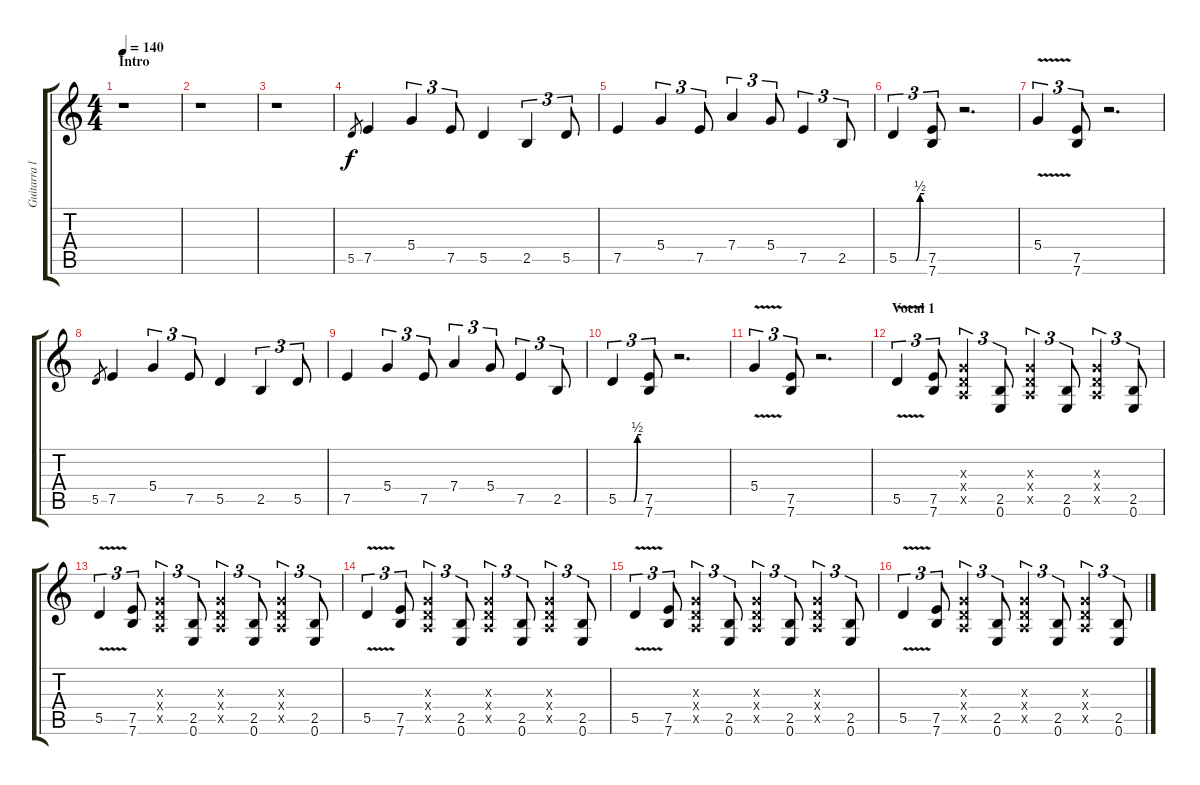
\track ("Guitarra líder" "Guitarra l") {instrument distortionguitar}
\staff {score tabs}
\tuning (E4 B3 G3 D3 A2 E2) {hide}
\ts (4 4)
\section ("" "Intro")
\tempo 140
\clef g2
\ks c
r.1{dy f instrument distortionguitar} |
r.1 |
r.1 |
5.5.8{gr} 7.5.4 5.4.4{tu (3 2)} 7.5.8{tu (3 2)} 5.5.4 2.5.4{tu (3 2)} 5.5.8{tu (3 2)} |
7.5.4 5.4.4{tu (3 2)} 7.5.8{tu (3 2)} 7.4.4{tu (3 2)} 5.4.8{tu (3 2)} 7.5.4{tu (3 2)} 2.5.8{tu (3 2)} |
5.5{be (custom 0 0 40 0 50 2 60 2)}.4{tu (3 2)} (7.5 7.6).8{tu (3 2)} r.2{d} |
5.4{v}.4{tu (3 2)} (7.5 7.6).8{tu (3 2)} r.2{d} |
5.5.8{gr} 7.5.4 5.4.4{tu (3 2)} 7.5.8{tu (3 2)} 5.5.4 2.5.4{tu (3 2)} 5.5.8{tu (3 2)} |
7.5.4 5.4.4{tu (3 2)} 7.5.8{tu (3 2)} 7.4.4{tu (3 2)} 5.4.8{tu (3 2)} 7.5.4{tu (3 2)} 2.5.8{tu (3 2)} |
5.5{be (custom 0 0 40 0 50 2 60 2)}.4{tu (3 2)} (7.5 7.6).8{tu (3 2)} r.2{d} |
5.4{v}.4{tu (3 2)} (7.5 7.6).8{tu (3 2)} r.2{d} |
\section ("" "Vocal 1")
5.5{v}.4{tu (3 2)} (7.5 7.6).8{tu (3 2)} (0.3{x} 0.4{x} 0.5{x}).4{tu (3 2)} (2.5 0.6).8{tu (3 2)} (0.3{x} 0.4{x} 0.5{x}).4{tu (3 2)} (2.5 0.6).8{tu (3 2)} (0.3{x} 0.4{x} 0.5{x}).4{tu (3 2)} (2.5 0.6).8{tu (3 2)} |
5.5{v}.4{tu (3 2)} (7.5 7.6).8{tu (3 2)} (0.3{x} 0.4{x} 0.5{x}).4{tu (3 2)} (2.5 0.6).8{tu (3 2)} (0.3{x} 0.4{x} 0.5{x}).4{tu (3 2)} (2.5 0.6).8{tu (3 2)} (0.3{x} 0.4{x} 0.5{x}).4{tu (3 2)} (2.5 0.6).8{tu (3 2)} |
5.5{v}.4{tu (3 2)} (7.5 7.6).8{tu (3 2)} (0.3{x} 0.4{x} 0.5{x}).4{tu (3 2)} (2.5 0.6).8{tu (3 2)} (0.3{x} 0.4{x} 0.5{x}).4{tu (3 2)} (2.5 0.6).8{tu (3 2)} (0.3{x} 0.4{x} 0.5{x}).4{tu (3 2)} (2.5 0.6).8{tu (3 2)} |
5.5{v}.4{tu (3 2)} (7.5 7.6).8{tu (3 2)} (0.3{x} 0.4{x} 0.5{x}).4{tu (3 2)} (2.5 0.6).8{tu (3 2)} (0.3{x} 0.4{x} 0.5{x}).4{tu (3 2)} (2.5 0.6).8{tu (3 2)} (0.3{x} 0.4{x} 0.5{x}).4{tu (3 2)} (2.5 0.6).8{tu (3 2)} |
5.5{v}.4{tu (3 2)} (7.5 7.6).8{tu (3 2)} (0.3{x} 0.4{x} 0.5{x}).4{tu (3 2)} (2.5 0.6).8{tu (3 2)} (0.3{x} 0.4{x} 0.5{x}).4{tu (3 2)} (2.5 0.6).8{tu (3 2)} (0.3{x} 0.4{x} 0.5{x}).4{tu (3 2)} (2.5 0.6).8{tu (3 2)}
